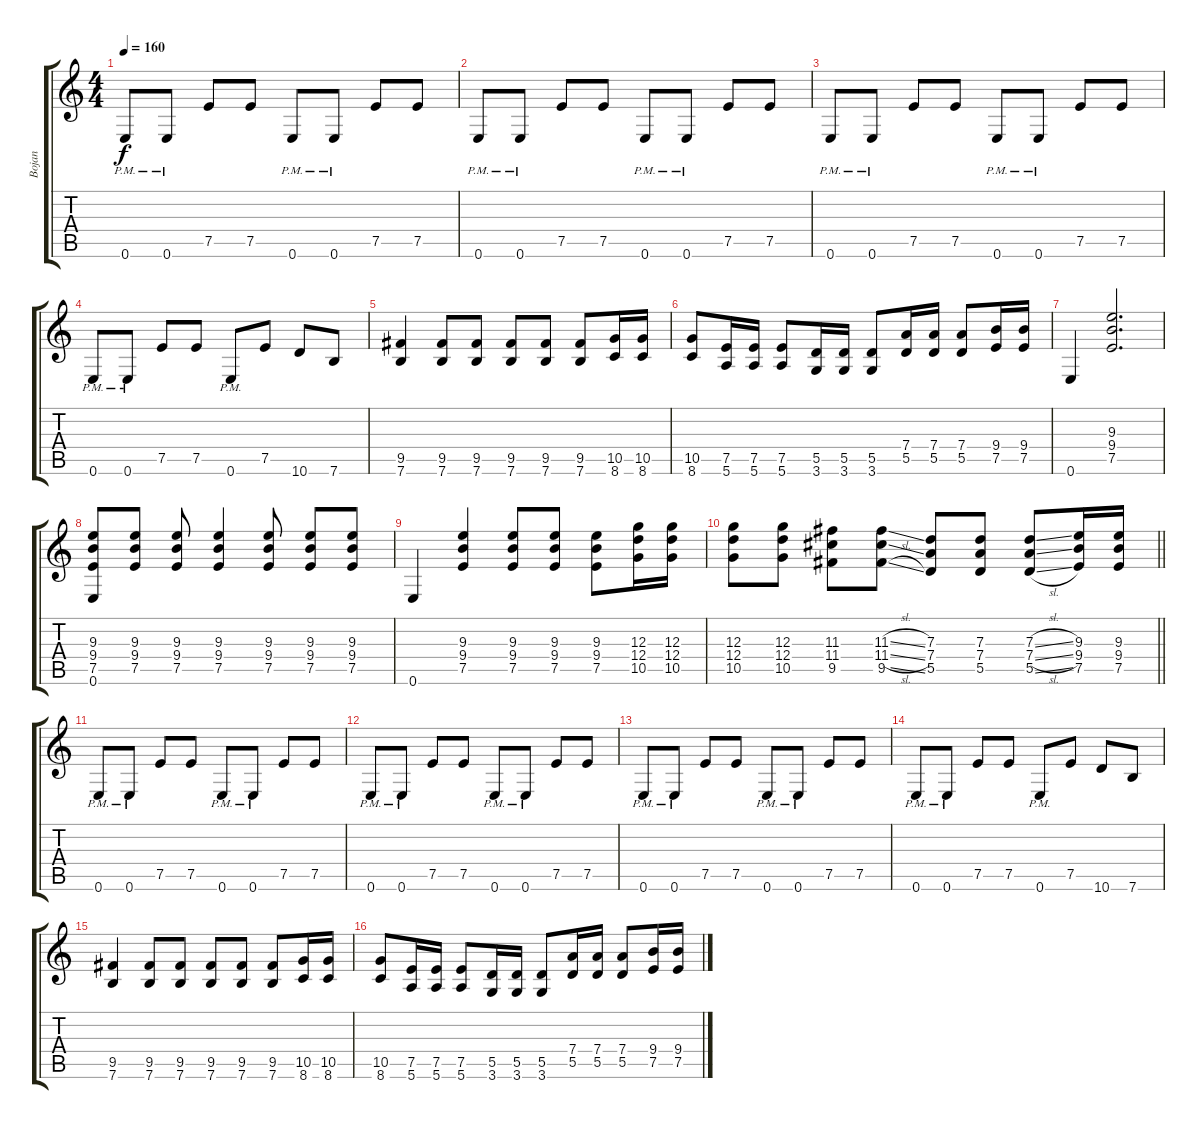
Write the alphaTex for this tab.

\track ("Bojan" "Bojan") {instrument distortionguitar}
\staff {score tabs}
\tuning (E4 B3 G3 D3 A2 E2) {hide}
\ts (4 4)
\tempo 160
\clef g2
\ks c
0.6{pm}.8{dy f} 0.6{pm}.8 7.5.8 7.5.8 0.6{pm}.8 0.6{pm}.8 7.5.8 7.5.8 |
0.6{pm}.8 0.6{pm}.8 7.5.8 7.5.8 0.6{pm}.8 0.6{pm}.8 7.5.8 7.5.8 |
0.6{pm}.8 0.6{pm}.8 7.5.8 7.5.8 0.6{pm}.8 0.6{pm}.8 7.5.8 7.5.8 |
0.6{pm}.8 0.6{pm}.8 7.5.8 7.5.8 0.6{pm}.8 7.5.8 10.6.8 7.6.8 |
(9.5 7.6).4 (9.5 7.6).8 (9.5 7.6).8 (9.5 7.6).8 (9.5 7.6).8 (9.5 7.6).8 (10.5 8.6).16 (10.5 8.6).16 |
(10.5 8.6).8 (7.5 5.6).16 (7.5 5.6).16 (7.5 5.6).8 (5.5 3.6).16 (5.5 3.6).16 (5.5 3.6).8 (7.4 5.5).16 (7.4 5.5).16 (7.4 5.5).8 (9.4 7.5).16 (9.4 7.5).16 |
0.6.4 (9.3 9.4 7.5).2{d} |
(9.3 9.4 7.5 0.6).8 (9.3 9.4 7.5).8 (9.3 9.4 7.5).8 (9.3 9.4 7.5).4 (9.3 9.4 7.5).8 (9.3 9.4 7.5).8 (9.3 9.4 7.5).8 |
0.6.4 (9.3 9.4 7.5).4 (9.3 9.4 7.5).8 (9.3 9.4 7.5).8 (9.3 9.4 7.5).8 (12.3 12.4 10.5).16 (12.3 12.4 10.5).16 |
\barLineRight lightlight
(12.3 12.4 10.5).8 (12.3 12.4 10.5).8 (11.3 11.4 9.5).8 (11.3{sl} 11.4{sl} 9.5{sl}).8 (7.3 7.4 5.5).8 (7.3 7.4 5.5).8 (7.3{sl} 7.4{sl} 5.5{sl}).8 (9.3 9.4 7.5).16 (9.3 9.4 7.5).16 |
0.6{pm}.8 0.6{pm}.8 7.5.8 7.5.8 0.6{pm}.8 0.6{pm}.8 7.5.8 7.5.8 |
0.6{pm}.8 0.6{pm}.8 7.5.8 7.5.8 0.6{pm}.8 0.6{pm}.8 7.5.8 7.5.8 |
0.6{pm}.8 0.6{pm}.8 7.5.8 7.5.8 0.6{pm}.8 0.6{pm}.8 7.5.8 7.5.8 |
0.6{pm}.8 0.6{pm}.8 7.5.8 7.5.8 0.6{pm}.8 7.5.8 10.6.8 7.6.8 |
(9.5 7.6).4 (9.5 7.6).8 (9.5 7.6).8 (9.5 7.6).8 (9.5 7.6).8 (9.5 7.6).8 (10.5 8.6).16 (10.5 8.6).16 |
(10.5 8.6).8 (7.5 5.6).16 (7.5 5.6).16 (7.5 5.6).8 (5.5 3.6).16 (5.5 3.6).16 (5.5 3.6).8 (7.4 5.5).16 (7.4 5.5).16 (7.4 5.5).8 (9.4 7.5).16 (9.4 7.5).16
